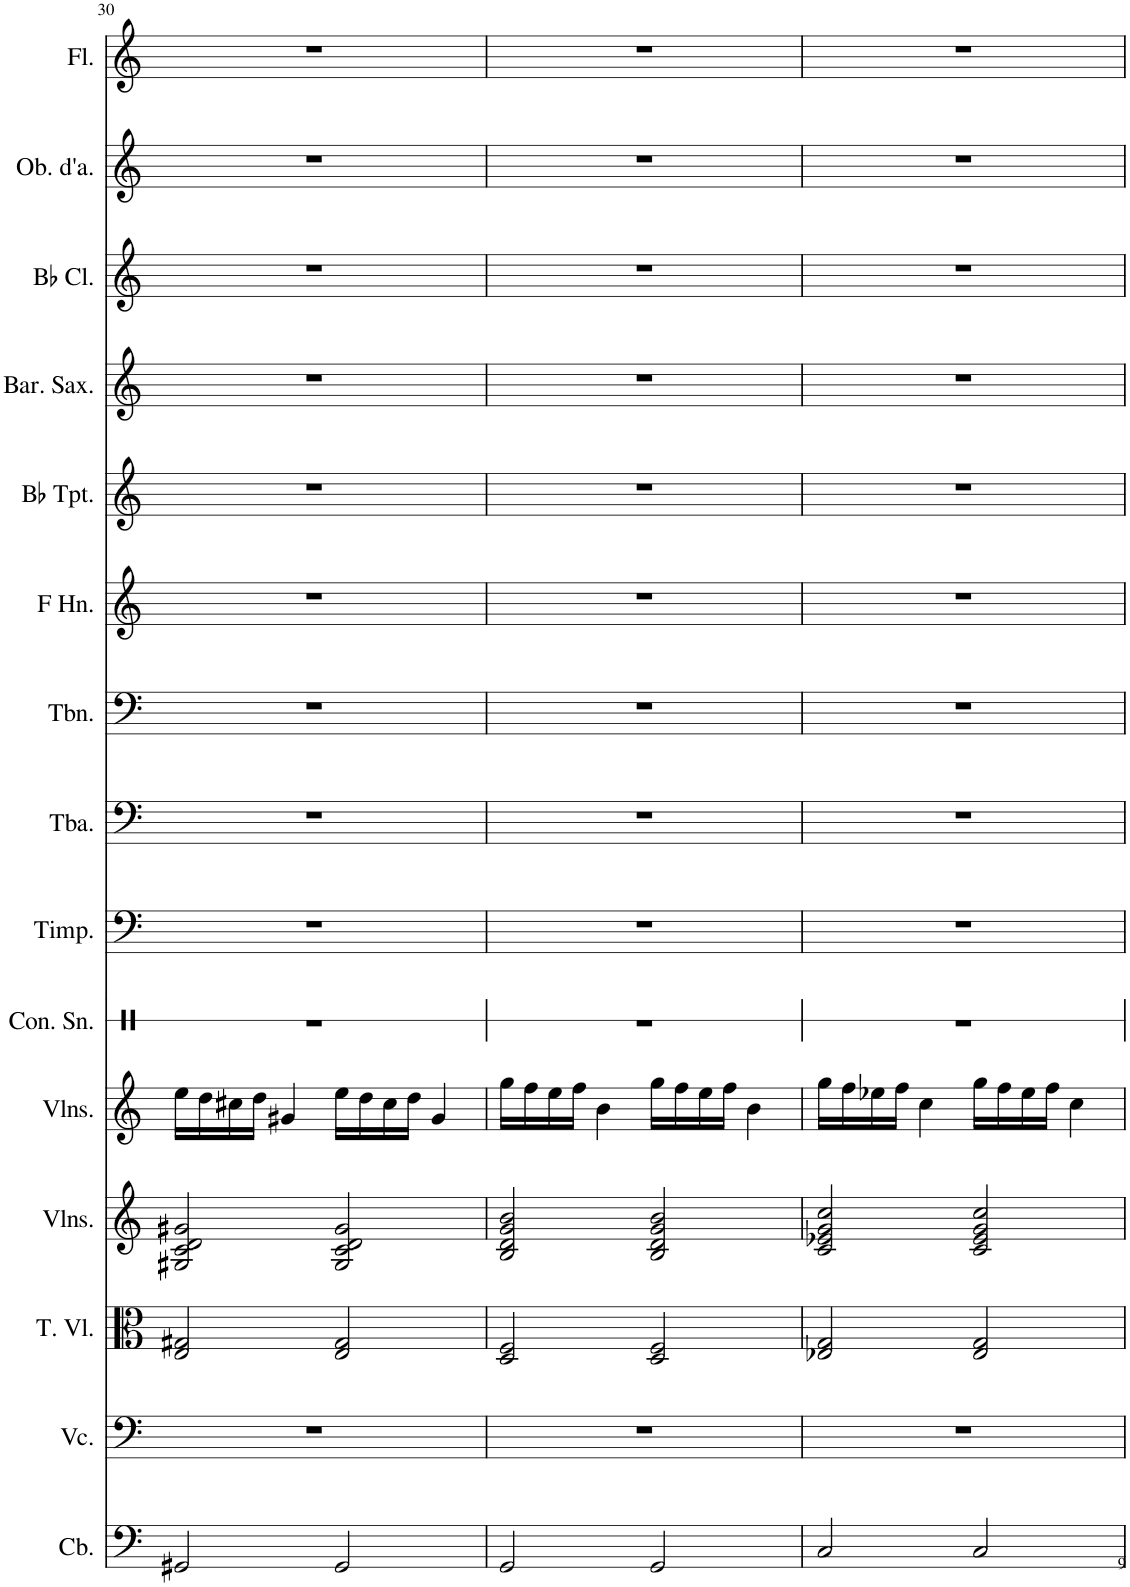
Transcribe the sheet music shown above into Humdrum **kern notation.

**kern	**kern	**kern	**kern	**kern	**kern	**kern	**kern	**kern	**kern	**kern	**kern	**kern	**kern	**kern
*part15	*part14	*part13	*part12	*part11	*part10	*part9	*part8	*part7	*part6	*part5	*part4	*part3	*part2	*part1
*staff15	*staff14	*staff13	*staff12	*staff11	*staff10	*staff9	*staff8	*staff7	*staff6	*staff5	*staff4	*staff3	*staff2	*staff1
*I"Contrabass, Cb.(15)	*I"Violoncello, Vcl.	*I"Tenor Viol, Vla.(13)	*I"Violins, Vl.II	*I"Violins, Vl.I(11)	*I"Concert Snare Drum, Perc.	*I"Timpani, Tp.(9)	*I"Tuba, Tuba(8)	*I"Trombone, Tb.(7)	*I"Horn in F, Hn.(6)	*I"Bb Trumpet, Tr.(5)	*I"Baritone Saxophone, B.Sax(4)	*I"Bb Clarinet, Cl.(3)	*I"Oboe d'amore, Ob.(2)	*I"Flute, Fl. (1)
*I'Cb.	*I'Vc.	*I'T. Vl.	*I'Vlns.	*I'Vlns.	*I'Con. Sn.	*I'Timp.	*I'Tba.	*I'Tbn.	*I'F Hn.	*I'Bb Tpt.	*I'Bar. Sax.	*I'Bb Cl.	*I'Ob. d'a.	*I'Fl.
!!LO:PB:g=z
*clefF4	*clefF4	*clefC3	*clefG2	*clefG2	*clefX	*clefF4	*clefF4	*clefF4	*clefG2	*clefG2	*clefG2	*clefG2	*clefG2	*clefG2
*Trd7c12	*	*	*	*	*	*	*	*	*Trd4c7	*Trd1c2	*Trd12c21	*Trd1c2	*Trd2c3	*
*k[]	*k[]	*k[]	*k[]	*k[]	*k[]	*k[]	*k[]	*k[]	*k[]	*k[]	*k[]	*k[]	*k[]	*k[]
*M4/4	*M4/4	*M4/4	*M4/4	*M4/4	*M4/4	*M4/4	*M4/4	*M4/4	*M4/4	*M4/4	*M4/4	*M4/4	*M4/4	*M4/4
=30	=30	=30	=30	=30	=30	=30	=30	=30	=30	=30	=30	=30	=30	=30
2GG#X/	1r	2E/ 2G#X/	2G#X/ 2c/ 2d/ 2g#X/	16ee\LL	1r	1r	1r	1r	1r	1r	1r	1r	1r	1r
.	.	.	.	16dd\	.	.	.	.	.	.	.	.	.	.
.	.	.	.	16cc#X\	.	.	.	.	.	.	.	.	.	.
.	.	.	.	16dd\JJ	.	.	.	.	.	.	.	.	.	.
.	.	.	.	4g#X/	.	.	.	.	.	.	.	.	.	.
2GG#/	.	2E/ 2G#/	2G#/ 2c/ 2d/ 2g#/	16ee\LL	.	.	.	.	.	.	.	.	.	.
.	.	.	.	16dd\	.	.	.	.	.	.	.	.	.	.
.	.	.	.	16cc#\	.	.	.	.	.	.	.	.	.	.
.	.	.	.	16dd\JJ	.	.	.	.	.	.	.	.	.	.
.	.	.	.	4g#/	.	.	.	.	.	.	.	.	.	.
=31	=31	=31	=31	=31	=31	=31	=31	=31	=31	=31	=31	=31	=31	=31
2GG/	1r	2D/ 2F/	2B/ 2d/ 2g/ 2b/	16gg\LL	1r	1r	1r	1r	1r	1r	1r	1r	1r	1r
.	.	.	.	16ff\	.	.	.	.	.	.	.	.	.	.
.	.	.	.	16ee\	.	.	.	.	.	.	.	.	.	.
.	.	.	.	16ff\JJ	.	.	.	.	.	.	.	.	.	.
.	.	.	.	4b\	.	.	.	.	.	.	.	.	.	.
2GG/	.	2D/ 2F/	2B/ 2d/ 2g/ 2b/	16gg\LL	.	.	.	.	.	.	.	.	.	.
.	.	.	.	16ff\	.	.	.	.	.	.	.	.	.	.
.	.	.	.	16ee\	.	.	.	.	.	.	.	.	.	.
.	.	.	.	16ff\JJ	.	.	.	.	.	.	.	.	.	.
.	.	.	.	4b\	.	.	.	.	.	.	.	.	.	.
=32	=32	=32	=32	=32	=32	=32	=32	=32	=32	=32	=32	=32	=32	=32
2C/	1r	2E-X/ 2G/	2c/ 2e-X/ 2g/ 2cc/	16gg\LL	1r	1r	1r	1r	1r	1r	1r	1r	1r	1r
.	.	.	.	16ff\	.	.	.	.	.	.	.	.	.	.
.	.	.	.	16ee-X\	.	.	.	.	.	.	.	.	.	.
.	.	.	.	16ff\JJ	.	.	.	.	.	.	.	.	.	.
.	.	.	.	4cc\	.	.	.	.	.	.	.	.	.	.
2C/	.	2E-/ 2G/	2c/ 2e-/ 2g/ 2cc/	16gg\LL	.	.	.	.	.	.	.	.	.	.
.	.	.	.	16ff\	.	.	.	.	.	.	.	.	.	.
.	.	.	.	16ee-\	.	.	.	.	.	.	.	.	.	.
.	.	.	.	16ff\JJ	.	.	.	.	.	.	.	.	.	.
.	.	.	.	4cc\	.	.	.	.	.	.	.	.	.	.
=	=	=	=	=	=	=	=	=	=	=	=	=	=	=
*-	*-	*-	*-	*-	*-	*-	*-	*-	*-	*-	*-	*-	*-	*-
